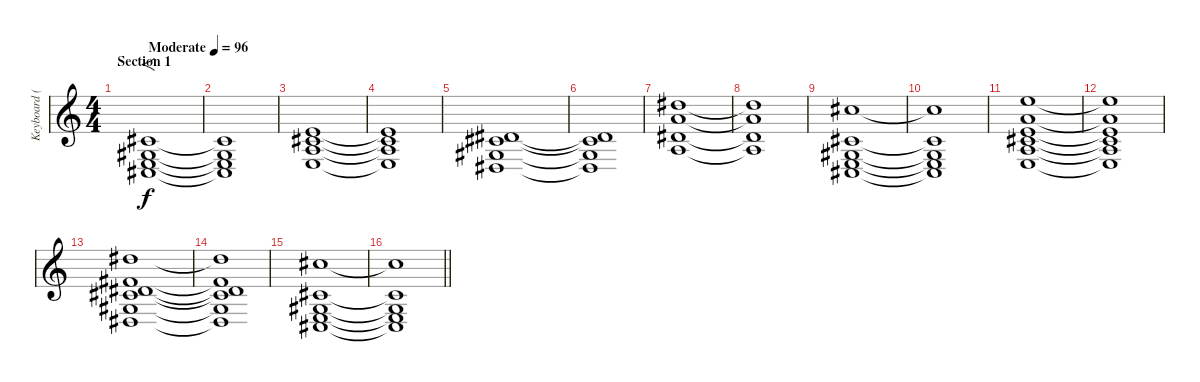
\track ("Keyboard (Choir Aahs)" "Keyboard (") {instrument choiraahs}
\staff {score}
\tuning (E4 B3 G3 D3 A2 E2) {hide}
\ts (4 4)
\section ("" "Section 1")
\tempo (96 "Moderate")
\clef g2
\ks c
(2.2 1.3 2.4 4.5).1{f dy f instrument choiraahs} |
(2.2{t} 1.3{t} 2.4{t} 4.5{t}).1 |
(5.2 6.3 7.4 7.5).1 |
(5.2{t} 6.3{t} 7.4{t} 7.5{t}).1 |
(4.2 6.3 6.4 6.5).1 |
(4.2{t} 6.3{t} 6.4{t} 6.5{t}).1 |
(11.1 10.2 8.3 7.4).1 |
(11.1{t} 10.2{t} 8.3{t} 7.4{t}).1 |
(14.2 6.3 6.4 7.5 9.6).1 |
(14.2{t} 6.3{t} 6.4{t} 7.5{t} 9.6{t}).1 |
(12.1 10.2 9.3 11.4 12.5 12.6).1 |
(12.1{t} 10.2{t} 9.3{t} 11.4{t} 12.5{t} 12.6{t}).1 |
(11.1 7.2 8.3 11.4 11.5 11.6).1 |
(11.1{t} 7.2{t} 8.3{t} 11.4{t} 11.5{t} 11.6{t}).1 |
(14.2 6.3 6.4 7.5 9.6).1 |
\barLineRight lightlight
(14.2{t} 6.3{t} 6.4{t} 7.5{t} 9.6{t}).1
